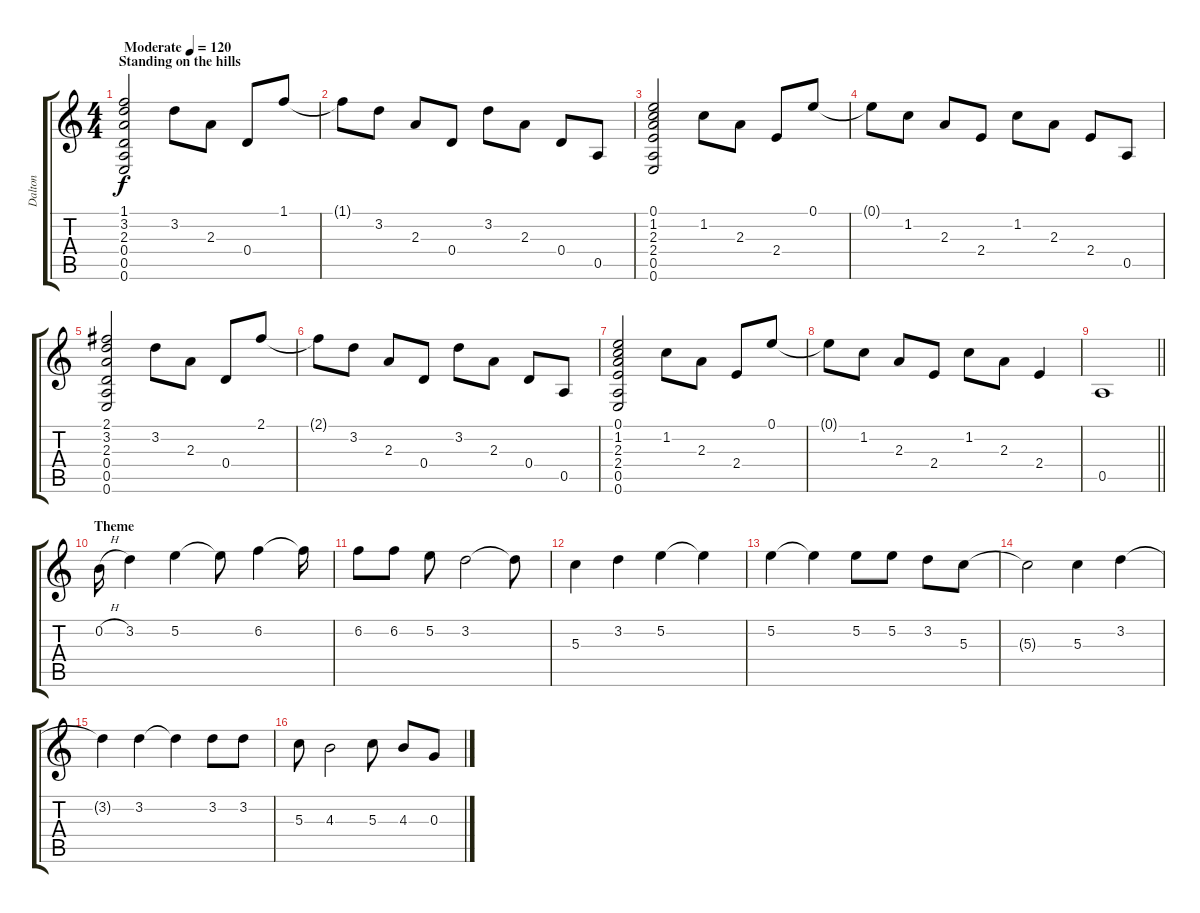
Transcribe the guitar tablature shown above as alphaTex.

\track ("Dalton" "Dalton") {instrument overdrivenguitar}
\staff {score tabs}
\tuning (E4 B3 G3 D3 A2 E2) {hide}
\ts (4 4)
\section ("" "Standing on the hills")
\tempo (120 "Moderate")
\clef g2
\ks c
(1.1 3.2 2.3 0.4 0.5 0.6).2{dy f instrument acousticguitarsteel} 3.2.8 2.3.8 0.4.8 1.1.8 |
1.1{t}.8 3.2.8 2.3.8 0.4.8 3.2.8 2.3.8 0.4.8 0.5.8 |
(0.1 1.2 2.3 2.4 0.5 0.6).2 1.2.8 2.3.8 2.4.8 0.1.8 |
0.1{t}.8 1.2.8 2.3.8 2.4.8 1.2.8 2.3.8 2.4.8 0.5.8 |
(2.1 3.2 2.3 0.4 0.5 0.6).2 3.2.8 2.3.8 0.4.8 2.1.8 |
2.1{t}.8 3.2.8 2.3.8 0.4.8 3.2.8 2.3.8 0.4.8 0.5.8 |
(0.1 1.2 2.3 2.4 0.5 0.6).2 1.2.8 2.3.8 2.4.8 0.1.8 |
0.1{t}.8 1.2.8 2.3.8 2.4.8 1.2.8 2.3.8 2.4.4 |
\barLineRight lightlight
0.5.1 |
\section ("" "Theme")
0.2{h}.16 3.2.4 5.2.4 5.2{t}.8 6.2.4 6.2{t}.16 |
6.2.8 6.2.8 5.2.8 3.2.2 3.2{t}.8 |
5.3.4 3.2.4 5.2.4 5.2{t}.4 |
5.2.4 5.2{t}.4 5.2.8 5.2.8 3.2.8 5.3.8 |
5.3{t}.2 5.3.4 3.2.4 |
3.2{t}.4 3.2.4 3.2{t}.4 3.2.8 3.2.8 |
5.3.8 4.3.2 5.3.8 4.3.8 0.3.8
